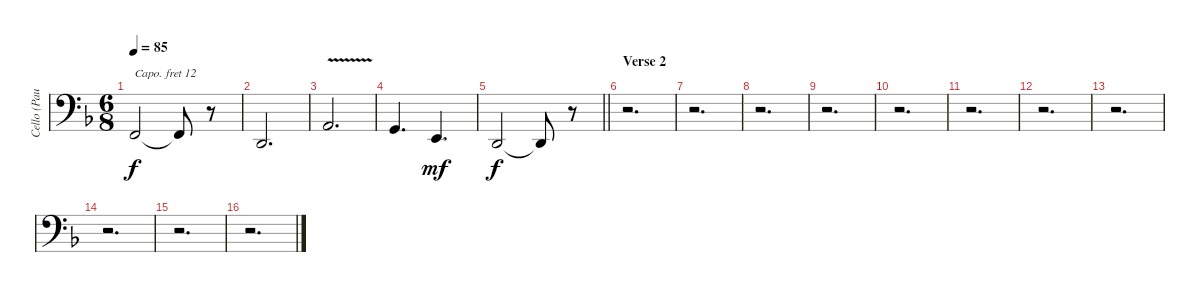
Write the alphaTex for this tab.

\track ("Cello (Paul F. Boehnke)" "Cello (Pau") {instrument cello}
\staff {score}
\capo 12
\tuning (A2 D2 G1 B0) {hide}
\ts (6 8)
\tempo 85
\clef f4
\ks dminor
6.4.2{dy f} 6.4{t}.8 r.8 |
3.4.2{d} |
2.3{v}.2{d} |
0.3.4{d} 5.4.4{d dy mf} |
\barLineRight lightlight
3.4.2{dy f} 3.4{t}.8 r.8 |
\section ("" "Verse 2")
r.2{d} |
r.2{d} |
r.2{d} |
r.2{d} |
r.2{d} |
r.2{d} |
r.2{d} |
r.2{d} |
r.2{d} |
r.2{d} |
r.2{d}
